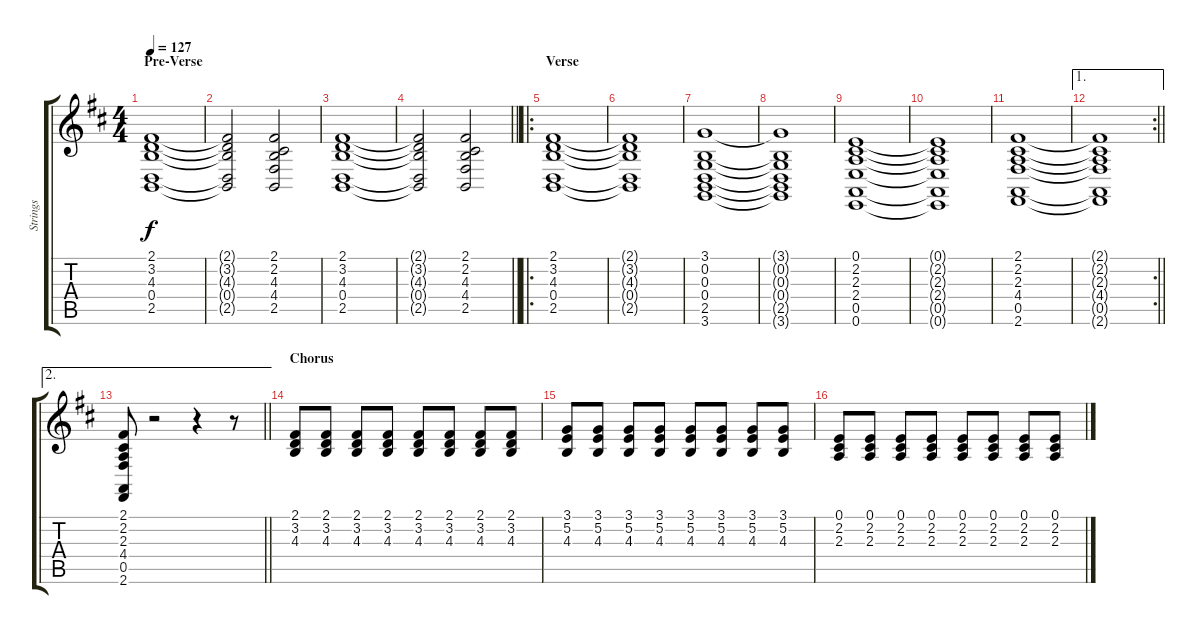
\track ("Strings" "Strings") {instrument stringensemble1}
\staff {score tabs}
\tuning (E4 B3 G3 D3 A2 E2) {hide}
\ts (4 4)
\section ("" "Pre-Verse")
\tempo 127
\clef g2
\ks d
(2.1 3.2 4.3 0.4 2.5).1{dy f} |
(2.1{t} 3.2{t} 4.3{t} 0.4{t} 2.5{t}).2 (2.1 2.2 4.3 4.4 2.5).2 |
(2.1 3.2 4.3 0.4 2.5).1 |
\barLineRight lightlight
(2.1{t} 3.2{t} 4.3{t} 0.4{t} 2.5{t}).2 (2.1 2.2 4.3 4.4 2.5).2 |
\ro
\section ("" "Verse")
(2.1 3.2 4.3 0.4 2.5).1 |
(2.1{t} 3.2{t} 4.3{t} 0.4{t} 2.5{t}).1 |
(3.1 0.2 0.3 0.4 2.5 3.6).1 |
(3.1{t} 0.2{t} 0.3{t} 0.4{t} 2.5{t} 3.6{t}).1 |
(0.1 2.2 2.3 2.4 0.5 0.6).1 |
(0.1{t} 2.2{t} 2.3{t} 2.4{t} 0.5{t} 0.6{t}).1 |
(2.1 2.2 2.3 4.4 0.5 2.6).1 |
\ae 1
\rc 2
\barLineRight lightlight
(2.1{t} 2.2{t} 2.3{t} 4.4{t} 0.5{t} 2.6{t}).1 |
\ae 2
\barLineRight lightlight
(2.1 2.2 2.3 4.4 0.5 2.6).8 r.2 r.4 r.8 |
\section ("" "Chorus")
(2.1 3.2 4.3).8 (2.1 3.2 4.3).8 (2.1 3.2 4.3).8 (2.1 3.2 4.3).8 (2.1 3.2 4.3).8 (2.1 3.2 4.3).8 (2.1 3.2 4.3).8 (2.1 3.2 4.3).8 |
(3.1 5.2 4.3).8 (3.1 5.2 4.3).8 (3.1 5.2 4.3).8 (3.1 5.2 4.3).8 (3.1 5.2 4.3).8 (3.1 5.2 4.3).8 (3.1 5.2 4.3).8 (3.1 5.2 4.3).8 |
(0.1 2.2 2.3).8 (0.1 2.2 2.3).8 (0.1 2.2 2.3).8 (0.1 2.2 2.3).8 (0.1 2.2 2.3).8 (0.1 2.2 2.3).8 (0.1 2.2 2.3).8 (0.1 2.2 2.3).8
